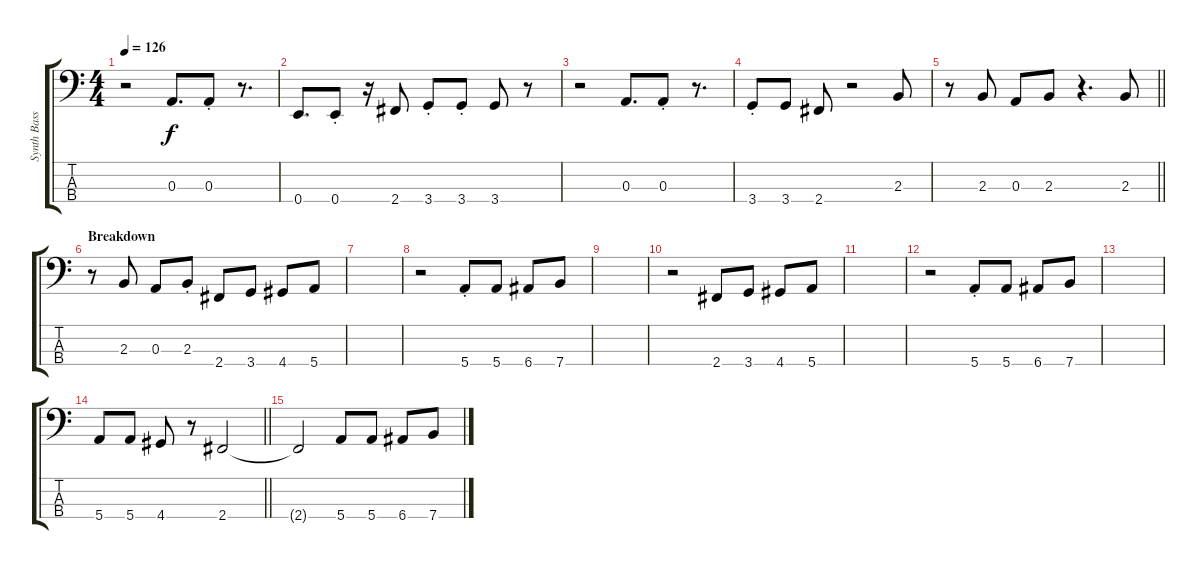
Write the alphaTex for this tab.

\track ("Synth Bass" "Synth Bass") {instrument synthbass1}
\staff {score tabs}
\tuning (G2 D2 A1 E1) {hide}
\ts (4 4)
\tempo 126
\clef f4
\ks c
r.2{dy f} 0.3.8{d} 0.3{st}.8 r.8{d} |
0.4.8{d} 0.4{st}.8 r.16 2.4.8 3.4{st}.8 3.4{st}.8 3.4.8 r.8 |
r.2 0.3.8{d} 0.3{st}.8 r.8{d} |
3.4{st}.8 3.4.8 2.4.8 r.2 2.3.8 |
\barLineRight lightlight
r.8 2.3.8 0.3.8 2.3.8 r.4{d} 2.3.8 |
\section ("" "Breakdown")
r.8 2.3.8 0.3.8 2.3{st}.8 2.4.8 3.4.8 4.4.8 5.4.8 |
|
r.2 5.4{st}.8 5.4.8 6.4.8 7.4.8 |
|
r.2 2.4.8 3.4.8 4.4.8 5.4.8 |
|
r.2 5.4{st}.8 5.4.8 6.4.8 7.4.8 |
|
\barLineRight lightlight
5.4.8 5.4.8 4.4.8 r.8 2.4.2 |
2.4{t}.2 5.4.8 5.4.8 6.4.8 7.4.8
